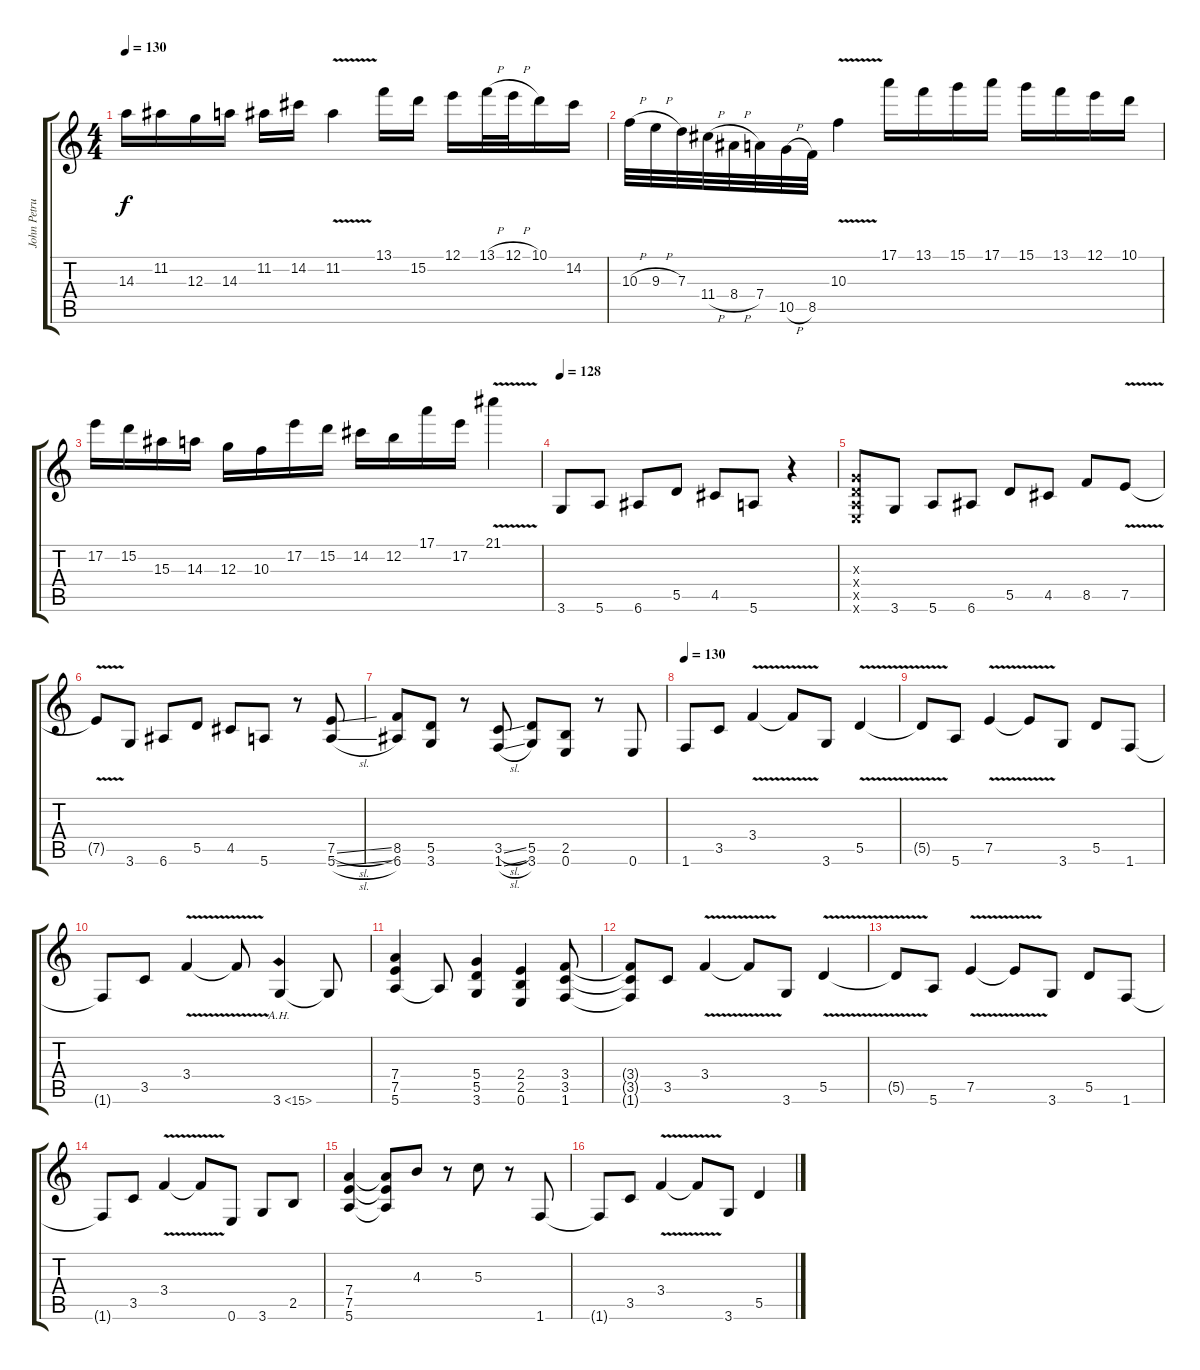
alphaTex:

\track ("John Petrucci" "John Petru") {instrument distortionguitar}
\staff {score tabs}
\tuning (E4 B3 G3 D3 A2 E2) {hide}
\ts (4 4)
\tempo 130
\clef g2
\ks c
14.3.16{dy f} 11.2.16 12.3.16 14.3.16 11.2.16 14.2.16 11.2{v}.4 13.1.16 15.2.16 12.1.16 13.1{h}.32 12.1{h}.32 10.1.16 14.2.16 |
10.3{h}.32 9.3{h}.32 7.3.32 11.4{h}.32 8.4{h}.32 7.4.32 10.5{h}.32 8.5.32 10.3{v}.4 17.1.16 13.1.16 15.1.16 17.1.16 15.1.16 13.1.16 12.1.16 10.1.16 |
17.2.16 15.2.16 15.3.16 14.3.16 12.3.16 10.3.16 17.2.16 15.2.16 14.2.16 12.2.16 17.1.16 17.2.16 21.1{v}.4 |
\tempo 128
3.6.8{instrument distortionguitar} 5.6.8 6.6.8 5.5.8 4.5.8 5.6.8 r.4 |
(0.3{x} 0.4{x} 0.5{x} 0.6{x}).8 3.6.8 5.6.8 6.6.8 5.5.8 4.5.8 8.5.8 7.5{v}.8 |
7.5{t}.8 3.6.8 6.6.8 5.5.8 4.5.8 5.6.8 r.8 (7.5{sl} 5.6{sl}).8 |
(8.5 6.6).8 (5.5 3.6).8 r.8 (3.5{sl} 1.6{sl}).8 (5.5 3.6).8 (2.5 0.6).8 r.8 0.6.8 |
\tempo 130
1.6.8 3.5.8 3.4{v}.4 3.4{t}.8 3.6.8 5.5{v}.4 |
5.5{t}.8 5.6.8 7.5{v}.4 7.5{t}.8 3.6.8 5.5.8 1.6.8 |
1.6{t}.8 3.5.8 3.4{v}.4 3.4{t}.8 3.6{ah 12}.4 3.6{t}.8 |
(7.4 7.5 5.6).4 5.6{t}.8 (5.4 5.5 3.6).4 (2.4 2.5 0.6).4 (3.4 3.5 1.6).8 |
(3.4{t} 3.5{t} 1.6{t}).8 3.5.8{volume 16} 3.4{v}.4 3.4{t}.8 3.6.8 5.5{v}.4 |
5.5{t}.8 5.6.8 7.5{v}.4 7.5{t}.8 3.6.8 5.5.8 1.6.8 |
1.6{t}.8 3.5.8 3.4{v}.4 3.4{t}.8 0.6.8 3.6.8 2.5.8 |
(7.4 7.5 5.6).4 (7.4{t} 7.5{t} 5.6{t}).8 4.3.8 r.8 5.3.8 r.8 1.6.8 |
1.6{t}.8 3.5.8 3.4{v}.4 3.4{t}.8 3.6.8 5.5.4
